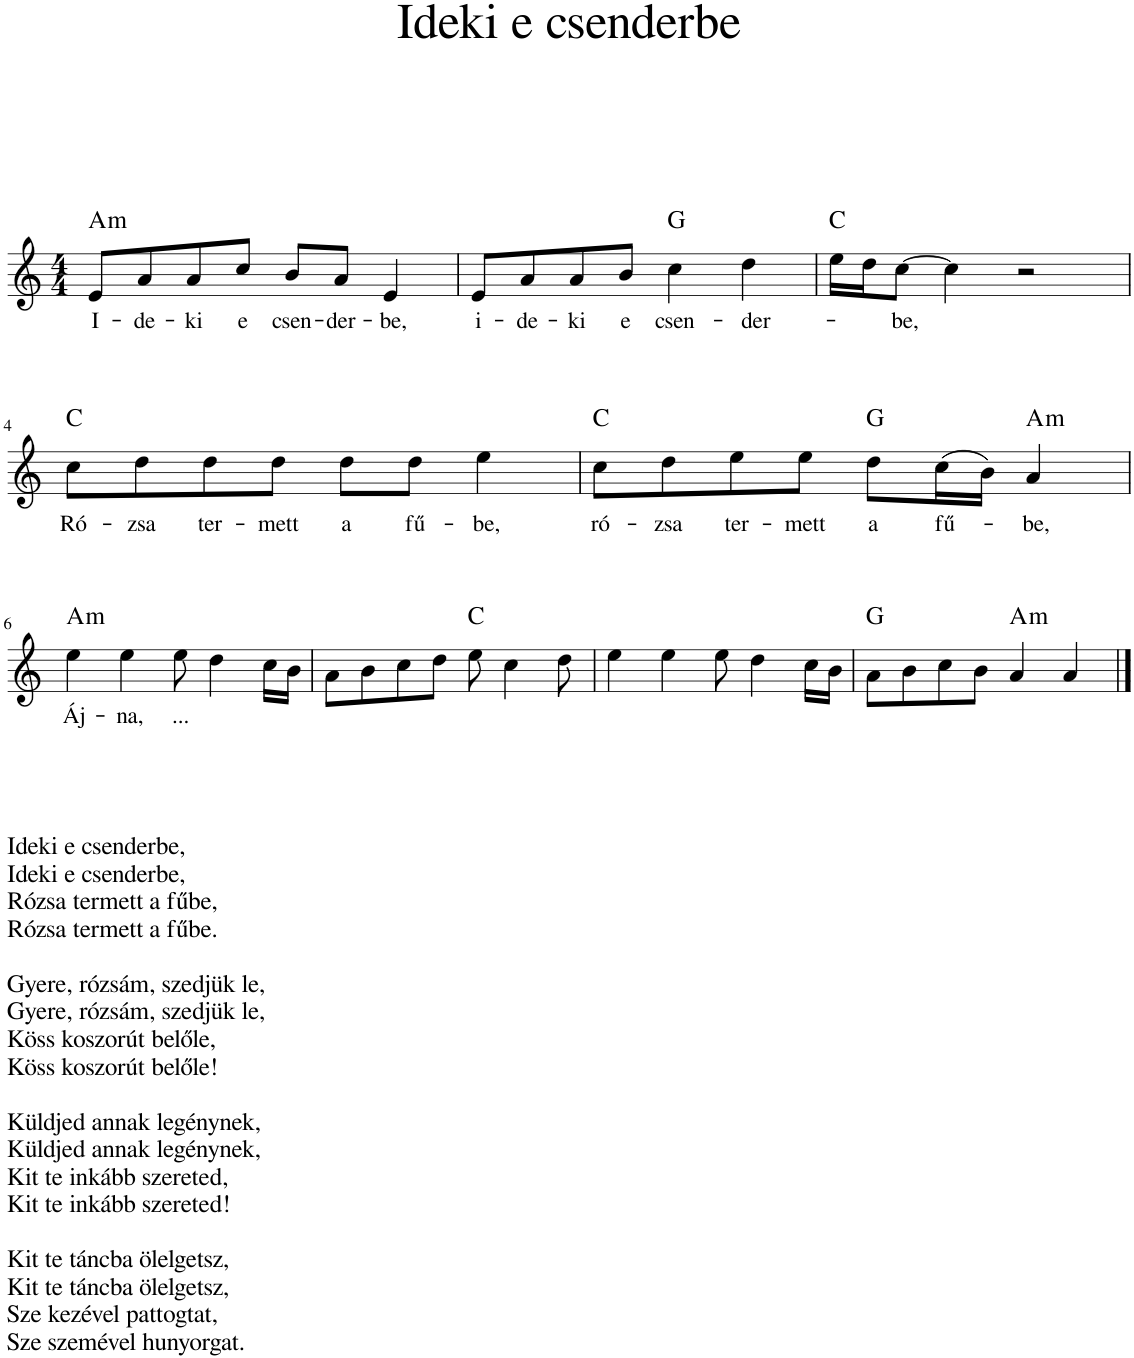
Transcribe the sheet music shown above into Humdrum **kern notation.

**kern	**text	**harte
*part1	*part1	*part1
*staff1	*staff1	*
*I"Piano	*	*
*I'Pno.	*	*
*clefG2	*	*
*k[]	*	*
*M4/4	*	*
=1	=1	=1
!	!LO:LY:b	!LO:H:kt=m
8e/L	I-	A:min
!	!LO:LY:b	!
8a/	-de-	.
!	!LO:LY:b	!
8a/	-ki	.
!	!LO:LY:b	!
8cc/J	e	.
!	!LO:LY:b	!
8b/L	csen-	.
!	!LO:LY:b	!
8a/J	-der-	.
!	!LO:LY:b	!
4e/	-be,	.
=2	=2	=2
!	!LO:LY:b	!
8e/L	i-	.
!	!LO:LY:b	!
8a/	-de-	.
!	!LO:LY:b	!
8a/	-ki	.
!	!LO:LY:b	!
8b/J	e	.
!	!LO:LY:b	!
4cc\	csen-	G:maj
!	!LO:LY:b	!
4dd\	-der-	.
=3	=3	=3
16ee\LL	.	C:maj
16dd\J	.	.
!	!LO:LY:b	!
[8cc\J	-be,	.
4cc\]	.	.
2r	.	.
!!LO:LB:g=z
=4	=4	=4
!	!LO:LY:b	!
8cc\L	Ró-	C:maj
!	!LO:LY:b	!
8dd\	-zsa	.
!	!LO:LY:b	!
8dd\	ter-	.
!	!LO:LY:b	!
8dd\J	-mett	.
!	!LO:LY:b	!
8dd\L	a	.
!	!LO:LY:b	!
8dd\J	fű-	.
!	!LO:LY:b	!
4ee\	-be,	.
=5	=5	=5
!	!LO:LY:b	!
8cc\L	ró-	C:maj
!	!LO:LY:b	!
8dd\	-zsa	.
!	!LO:LY:b	!
8ee\	ter-	.
!	!LO:LY:b	!
8ee\J	-mett	.
!	!LO:LY:b	!
8dd\L	a	G:maj
!	!LO:LY:b	!
(16cc\L	fű-	.
16b\JJ)	.	.
!	!LO:LY:b	!LO:H:kt=m
4a/	-be,	A:min
!!LO:LB:g=z
=6	=6	=6
!LO:TX:b:t=Ideki e csenderbe,	!	!
!LO:TX:b:t=Ideki e csenderbe,	!	!
!LO:TX:b:t=Rózsa termett a fűbe,	!	!
!LO:TX:b:t=Rózsa termett a fűbe.	!	!
!LO:TX:b:t=Gyere, rózsám, szedjük le,	!	!
!LO:TX:b:t=Gyere, rózsám, szedjük le,	!	!
!LO:TX:b:t=Köss koszorút belőle,	!	!
!LO:TX:b:t=Köss koszorút belőle!	!	!
!LO:TX:b:t=Küldjed annak legénynek,	!	!
!LO:TX:b:t=Küldjed annak legénynek,	!	!
!LO:TX:b:t=Kit te inkább szereted,	!	!
!LO:TX:b:t=Kit te inkább szereted!	!	!
!LO:TX:b:t=Kit te táncba ölelgetsz,	!	!
!LO:TX:b:t=Kit te táncba ölelgetsz,	!	!
!LO:TX:b:t=Sze kezével pattogtat,	!	!
!LO:TX:b:t=Sze szemével hunyorgat.	!	!
!	!LO:LY:b	!LO:H:kt=m
4ee\	Áj-	A:min
!	!LO:LY:b	!
4ee\	-na,	.
!	!LO:LY:b	!
8ee\	...	.
4dd\	.	.
16cc\LL	.	.
16b\JJ	.	.
=7	=7	=7
8a\L	.	.
8b\	.	.
8cc\	.	.
8dd\J	.	.
8ee\	.	C:maj
4cc\	.	.
8dd\	.	.
=8	=8	=8
4ee\	.	.
4ee\	.	.
8ee\	.	.
4dd\	.	.
16cc\LL	.	.
16b\JJ	.	.
=9	=9	=9
8a\L	.	G:maj
8b\	.	.
8cc\	.	.
8b\J	.	.
!	!	!LO:H:kt=m
4a/	.	A:min
4a/	.	.
==	==	==
*-	*-	*-
